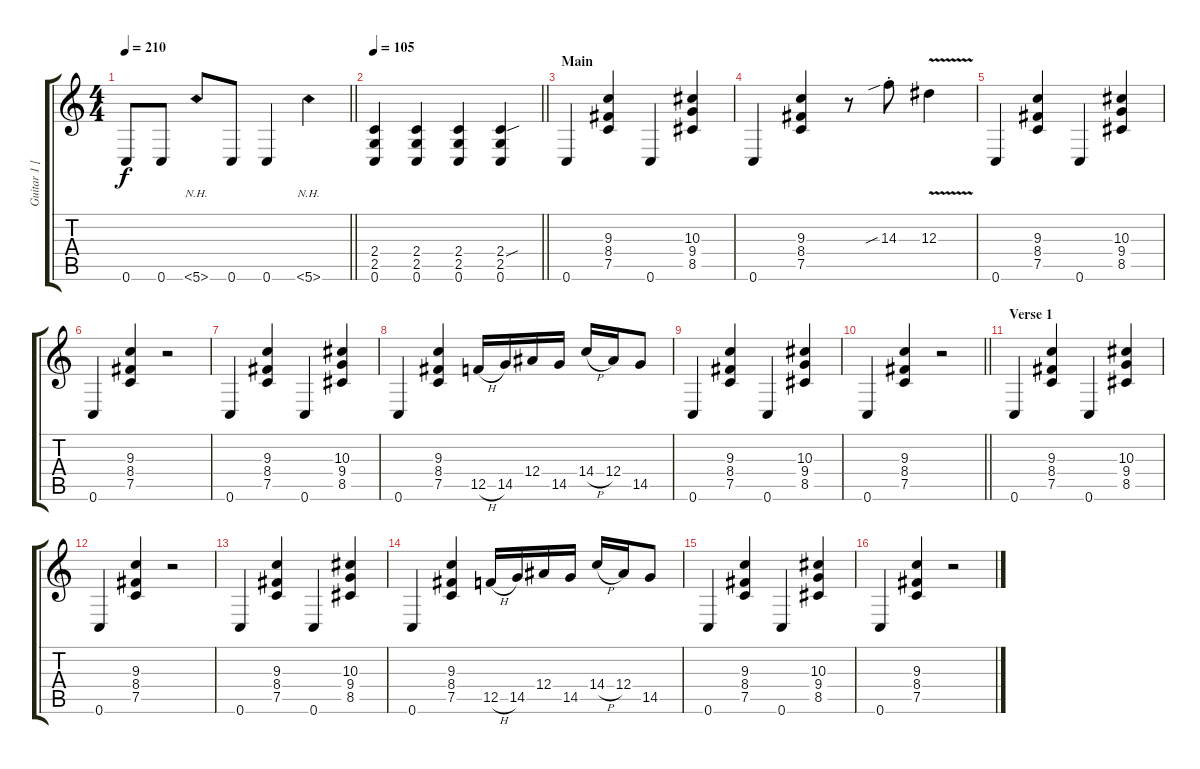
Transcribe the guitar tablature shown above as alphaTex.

\track ("Guitar 1 [Josh Homme]" "Guitar 1 [") {instrument overdrivenguitar}
\staff {score tabs}
\tuning (C4 G3 Eb3 Bb2 F2 C2) {hide}
\ts (4 4)
\tempo 210
\clef g2
\barLineRight lightlight
\ks c
0.6.8{dy f} 0.6.8 5.6{nh}.8 0.6.8 0.6.4 5.6{nh}.4 |
\section ("" "")
\tempo 105
\barLineRight lightlight
(2.4 2.5 0.6).4{volume 11} (2.4 2.5 0.6).4 (2.4 2.5 0.6).4 (2.4{sou} 2.5 0.6).4 |
\section ("" "Main")
0.6.4 (9.3 8.4 7.5).4 0.6.4 (10.3 9.4 8.5).4 |
0.6.4 (9.3 8.4 7.5).4 r.8{volume 14} 14.3{sib st}.8 12.3{v}.4 |
0.6.4{volume 10} (9.3 8.4 7.5).4 0.6.4 (10.3 9.4 8.5).4 |
0.6.4 (9.3 8.4 7.5).4 r.2 |
0.6.4 (9.3 8.4 7.5).4 0.6.4 (10.3 9.4 8.5).4 |
0.6.4 (9.3 8.4 7.5).4 12.5{h}.16{volume 13} 14.5.16 12.4.16 14.5.16 14.4{h}.16 12.4.16 14.5.8 |
0.6.4{volume 10} (9.3 8.4 7.5).4 0.6.4 (10.3 9.4 8.5).4 |
\barLineRight lightlight
0.6.4 (9.3 8.4 7.5).4 r.2 |
\section ("" "Verse 1")
0.6.4 (9.3 8.4 7.5).4 0.6.4 (10.3 9.4 8.5).4 |
0.6.4 (9.3 8.4 7.5).4 r.2 |
0.6.4 (9.3 8.4 7.5).4 0.6.4 (10.3 9.4 8.5).4 |
0.6.4 (9.3 8.4 7.5).4 12.5{h}.16{volume 13} 14.5.16 12.4.16 14.5.16 14.4{h}.16 12.4.16 14.5.8 |
0.6.4{volume 10} (9.3 8.4 7.5).4 0.6.4 (10.3 9.4 8.5).4 |
0.6.4 (9.3 8.4 7.5).4 r.2
